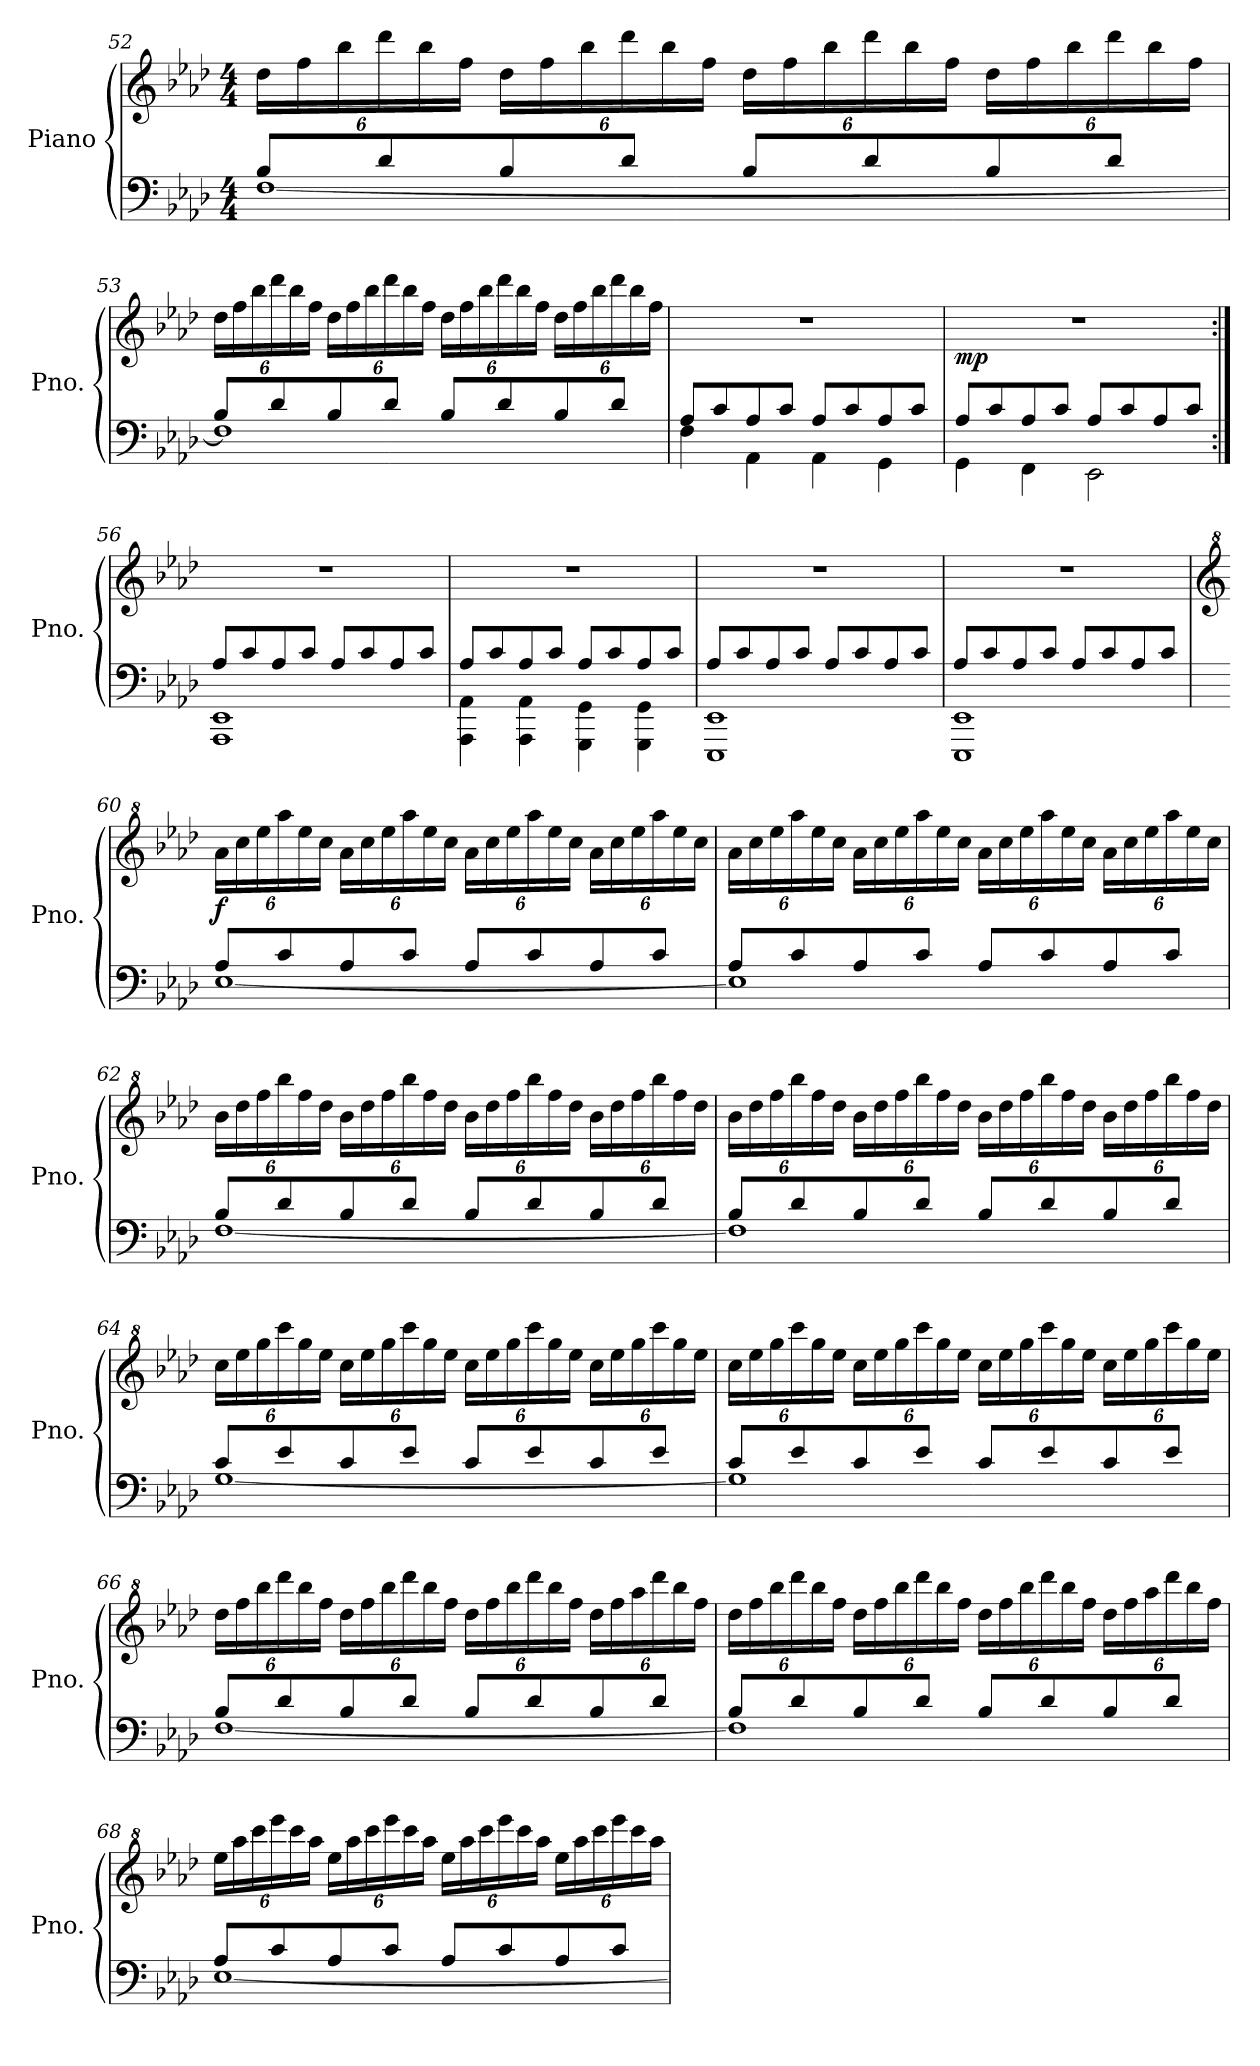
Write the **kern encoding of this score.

**kern	**kern	**dynam
*part1	*part1	*part1
*staff2	*staff1	*staff1/2
*I"Piano	*	*
*I'Pno.	*	*
!!LO:LB:g=z
*clefF4	*clefG2	*
*k[b-e-a-d-]	*k[b-e-a-d-]	*
*M4/4	*M4/4	*
=52	=52	=52
*^	*	*
*	*	*Xbrackettup	*
8B-/L	[1F	24dd-\LL	.
.	.	24ff\	.
.	.	24bb-\	.
8d-/	.	24ddd-\	.
.	.	24bb-\	.
.	.	24ff\JJ	.
8B-/	.	24dd-\LL	.
.	.	24ff\	.
.	.	24bb-\	.
8d-/J	.	24ddd-\	.
.	.	24bb-\	.
.	.	24ff\JJ	.
8B-/L	.	24dd-\LL	.
.	.	24ff\	.
.	.	24bb-\	.
8d-/	.	24ddd-\	.
.	.	24bb-\	.
.	.	24ff\JJ	.
8B-/	.	24dd-\LL	.
.	.	24ff\	.
.	.	24bb-\	.
8d-/J	.	24ddd-\	.
.	.	24bb-\	.
.	.	24ff\JJ	.
!!LO:LB:g=z
=53	=53	=53	=53
8B-/L	1F]	24dd-\LL	.
.	.	24ff\	.
.	.	24bb-\	.
8d-/	.	24ddd-\	.
.	.	24bb-\	.
.	.	24ff\JJ	.
8B-/	.	24dd-\LL	.
.	.	24ff\	.
.	.	24bb-\	.
8d-/J	.	24ddd-\	.
.	.	24bb-\	.
.	.	24ff\JJ	.
8B-/L	.	24dd-\LL	.
.	.	24ff\	.
.	.	24bb-\	.
8d-/	.	24ddd-\	.
.	.	24bb-\	.
.	.	24ff\JJ	.
8B-/	.	24dd-\LL	.
.	.	24ff\	.
.	.	24bb-\	.
8d-/J	.	24ddd-\	.
.	.	24bb-\	.
.	.	24ff\JJ	.
=54	=54	=54	=54
8A-/L	4F\	1r	.
8c/	.	.	.
8A-/	4AA-\	.	.
8c/J	.	.	.
8A-/L	4AA-\	.	.
8c/	.	.	.
8A-/	4GG\	.	.
8c/J	.	.	.
=55	=55	=55	=55
!	!	!	!LO:DY:b
8A-/L	4GG\	1r	mp
8c/	.	.	.
8A-/	4FF\	.	.
8c/J	.	.	.
8A-/L	2EE-\	.	.
8c/	.	.	.
8A-/	.	.	.
8c/J	.	.	.
!!LO:LB:g=z
=56:|!	=56:|!	=56:|!	=56:|!
8A-/L	1AAA- 1EE-	1r	.
8c/	.	.	.
8A-/	.	.	.
8c/J	.	.	.
8A-/L	.	.	.
8c/	.	.	.
8A-/	.	.	.
8c/J	.	.	.
=57	=57	=57	=57
8A-/L	4AAA-\ 4AA-\	1r	.
8c/	.	.	.
8A-/	4AAA-\ 4AA-\	.	.
8c/J	.	.	.
8A-/L	4GGG\ 4GG\	.	.
8c/	.	.	.
8A-/	4GGG\ 4GG\	.	.
8c/J	.	.	.
=58	=58	=58	=58
8A-/L	1EEE- 1EE-	1r	.
8c/	.	.	.
8A-/	.	.	.
8c/J	.	.	.
8A-/L	.	.	.
8c/	.	.	.
8A-/	.	.	.
8c/J	.	.	.
=59	=59	=59	=59
8A-/L	1EEE- 1EE-	1r	.
8c/	.	.	.
8A-/	.	.	.
8c/J	.	.	.
8A-/L	.	.	.
8c/	.	.	.
8A-/	.	.	.
8c/J	.	.	.
!!LO:LB:g=z
=60	=60	=60	=60
*	*	*clefG^2	*
!	!	!	!LO:DY:b
8A-/L	[1E-	24aa-\LL	f
.	.	24ccc\	.
.	.	24eee-\	.
8c/	.	24aaa-\	.
.	.	24eee-\	.
.	.	24ccc\JJ	.
8A-/	.	24aa-\LL	.
.	.	24ccc\	.
.	.	24eee-\	.
8c/J	.	24aaa-\	.
.	.	24eee-\	.
.	.	24ccc\JJ	.
8A-/L	.	24aa-\LL	.
.	.	24ccc\	.
.	.	24eee-\	.
8c/	.	24aaa-\	.
.	.	24eee-\	.
.	.	24ccc\JJ	.
8A-/	.	24aa-\LL	.
.	.	24ccc\	.
.	.	24eee-\	.
8c/J	.	24aaa-\	.
.	.	24eee-\	.
.	.	24ccc\JJ	.
=61	=61	=61	=61
8A-/L	1E-]	24aa-\LL	.
.	.	24ccc\	.
.	.	24eee-\	.
8c/	.	24aaa-\	.
.	.	24eee-\	.
.	.	24ccc\JJ	.
8A-/	.	24aa-\LL	.
.	.	24ccc\	.
.	.	24eee-\	.
8c/J	.	24aaa-\	.
.	.	24eee-\	.
.	.	24ccc\JJ	.
8A-/L	.	24aa-\LL	.
.	.	24ccc\	.
.	.	24eee-\	.
8c/	.	24aaa-\	.
.	.	24eee-\	.
.	.	24ccc\JJ	.
8A-/	.	24aa-\LL	.
.	.	24ccc\	.
.	.	24eee-\	.
8c/J	.	24aaa-\	.
.	.	24eee-\	.
.	.	24ccc\JJ	.
!!LO:PB:g=z
=62	=62	=62	=62
8B-/L	[1F	24bb-\LL	.
.	.	24ddd-\	.
.	.	24fff\	.
8d-/	.	24bbb-\	.
.	.	24fff\	.
.	.	24ddd-\JJ	.
8B-/	.	24bb-\LL	.
.	.	24ddd-\	.
.	.	24fff\	.
8d-/J	.	24bbb-\	.
.	.	24fff\	.
.	.	24ddd-\JJ	.
8B-/L	.	24bb-\LL	.
.	.	24ddd-\	.
.	.	24fff\	.
8d-/	.	24bbb-\	.
.	.	24fff\	.
.	.	24ddd-\JJ	.
8B-/	.	24bb-\LL	.
.	.	24ddd-\	.
.	.	24fff\	.
8d-/J	.	24bbb-\	.
.	.	24fff\	.
.	.	24ddd-\JJ	.
=63	=63	=63	=63
8B-/L	1F]	24bb-\LL	.
.	.	24ddd-\	.
.	.	24fff\	.
8d-/	.	24bbb-\	.
.	.	24fff\	.
.	.	24ddd-\JJ	.
8B-/	.	24bb-\LL	.
.	.	24ddd-\	.
.	.	24fff\	.
8d-/J	.	24bbb-\	.
.	.	24fff\	.
.	.	24ddd-\JJ	.
8B-/L	.	24bb-\LL	.
.	.	24ddd-\	.
.	.	24fff\	.
8d-/	.	24bbb-\	.
.	.	24fff\	.
.	.	24ddd-\JJ	.
8B-/	.	24bb-\LL	.
.	.	24ddd-\	.
.	.	24fff\	.
8d-/J	.	24bbb-\	.
.	.	24fff\	.
.	.	24ddd-\JJ	.
!!LO:LB:g=z
=64	=64	=64	=64
8c/L	[1G	24ccc\LL	.
.	.	24eee-\	.
.	.	24ggg\	.
8e-/	.	24cccc\	.
.	.	24ggg\	.
.	.	24eee-\JJ	.
8c/	.	24ccc\LL	.
.	.	24eee-\	.
.	.	24ggg\	.
8e-/J	.	24cccc\	.
.	.	24ggg\	.
.	.	24eee-\JJ	.
8c/L	.	24ccc\LL	.
.	.	24eee-\	.
.	.	24ggg\	.
8e-/	.	24cccc\	.
.	.	24ggg\	.
.	.	24eee-\JJ	.
8c/	.	24ccc\LL	.
.	.	24eee-\	.
.	.	24ggg\	.
8e-/J	.	24cccc\	.
.	.	24ggg\	.
.	.	24eee-\JJ	.
!!LO:LB:g=z
=65	=65	=65	=65
8c/L	1G]	24ccc\LL	.
.	.	24eee-\	.
.	.	24ggg\	.
8e-/	.	24cccc\	.
.	.	24ggg\	.
.	.	24eee-\JJ	.
8c/	.	24ccc\LL	.
.	.	24eee-\	.
.	.	24ggg\	.
8e-/J	.	24cccc\	.
.	.	24ggg\	.
.	.	24eee-\JJ	.
8c/L	.	24ccc\LL	.
.	.	24eee-\	.
.	.	24ggg\	.
8e-/	.	24cccc\	.
.	.	24ggg\	.
.	.	24eee-\JJ	.
8c/	.	24ccc\LL	.
.	.	24eee-\	.
.	.	24ggg\	.
8e-/J	.	24cccc\	.
.	.	24ggg\	.
.	.	24eee-\JJ	.
!!LO:LB:g=z
=66	=66	=66	=66
8B-/L	[1F	24ddd-\LL	.
.	.	24fff\	.
.	.	24bbb-\	.
8d-/	.	24dddd-\	.
.	.	24bbb-\	.
.	.	24fff\JJ	.
8B-/	.	24ddd-\LL	.
.	.	24fff\	.
.	.	24bbb-\	.
8d-/J	.	24dddd-\	.
.	.	24bbb-\	.
.	.	24fff\JJ	.
8B-/L	.	24ddd-\LL	.
.	.	24fff\	.
.	.	24bbb-\	.
8d-/	.	24dddd-\	.
.	.	24bbb-\	.
.	.	24fff\JJ	.
8B-/	.	24ddd-\LL	.
.	.	24fff\	.
.	.	24aaa-\	.
8d-/J	.	24dddd-\	.
.	.	24bbb-\	.
.	.	24fff\JJ	.
!!LO:LB:g=z
=67	=67	=67	=67
8B-/L	1F]	24ddd-\LL	.
.	.	24fff\	.
.	.	24bbb-\	.
8d-/	.	24dddd-\	.
.	.	24bbb-\	.
.	.	24fff\JJ	.
8B-/	.	24ddd-\LL	.
.	.	24fff\	.
.	.	24bbb-\	.
8d-/J	.	24dddd-\	.
.	.	24bbb-\	.
.	.	24fff\JJ	.
8B-/L	.	24ddd-\LL	.
.	.	24fff\	.
.	.	24bbb-\	.
8d-/	.	24dddd-\	.
.	.	24bbb-\	.
.	.	24fff\JJ	.
8B-/	.	24ddd-\LL	.
.	.	24fff\	.
.	.	24aaa-\	.
8d-/J	.	24dddd-\	.
.	.	24bbb-\	.
.	.	24fff\JJ	.
!!LO:LB:g=z
=68	=68	=68	=68
8A-/L	[1E-	24eee-\LL	.
.	.	24aaa-\	.
.	.	24cccc\	.
8c/	.	24eeee-\	.
.	.	24cccc\	.
.	.	24aaa-\JJ	.
8A-/	.	24eee-\LL	.
.	.	24aaa-\	.
.	.	24cccc\	.
8c/J	.	24eeee-\	.
.	.	24cccc\	.
.	.	24aaa-\JJ	.
8A-/L	.	24eee-\LL	.
.	.	24aaa-\	.
.	.	24cccc\	.
8c/	.	24eeee-\	.
.	.	24cccc\	.
.	.	24aaa-\JJ	.
8A-/	.	24eee-\LL	.
.	.	24aaa-\	.
.	.	24cccc\	.
8c/J	.	24eeee-\	.
.	.	24cccc\	.
.	.	24aaa-\JJ	.
*v	*v	*	*
=	=	=
*-	*-	*-
